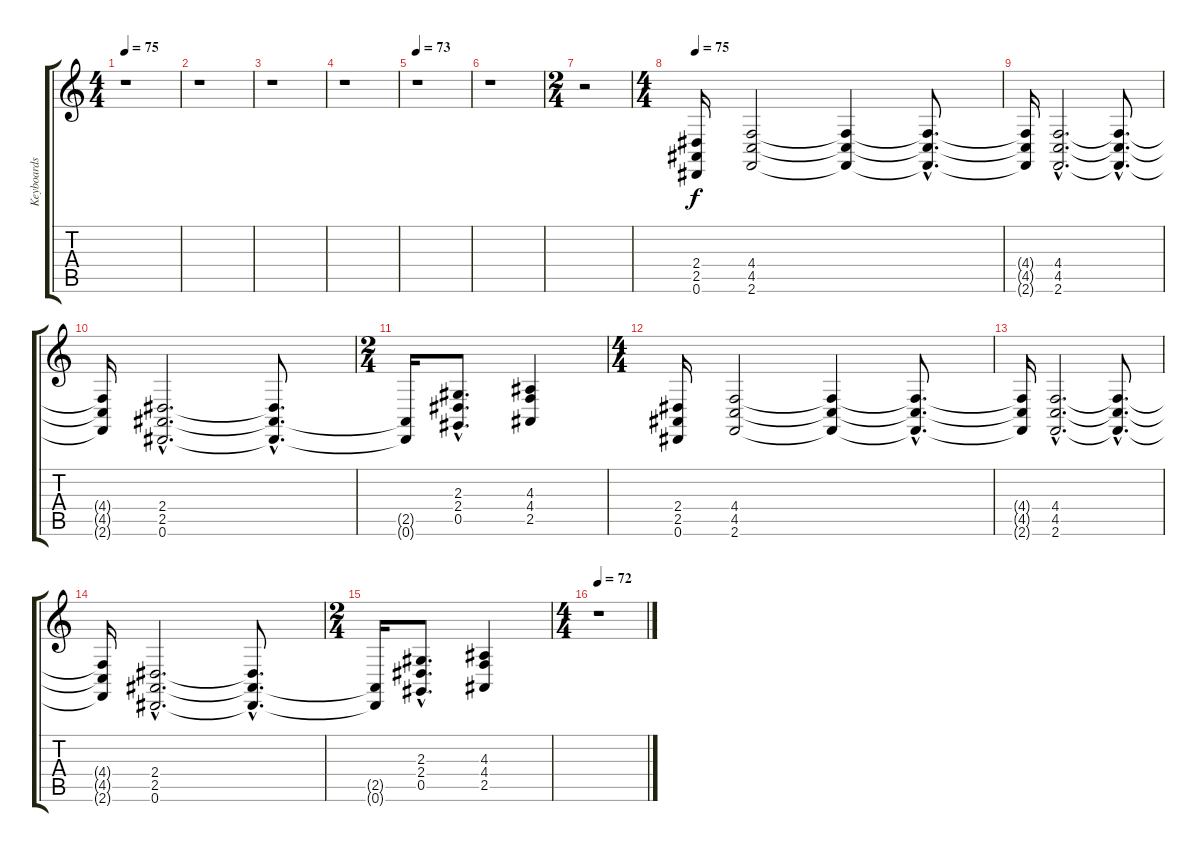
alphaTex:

\track ("Keyboards" "Keyboards") {instrument choiraahs}
\staff {score tabs}
\tuning (Eb4 Bb3 Gb3 Db3 Ab2 Eb2) {hide}
\ts (4 4)
\tempo 75
\clef g2
\ks c
r.1{dy f} |
r.1 |
r.1 |
r.1 |
\tempo 73
r.1 |
r.1 |
\ts (2 4)
r.2 |
\ts (4 4)
\tempo 75
(2.4 2.5 0.6).16 (4.4 4.5 2.6).2 (4.4{t} 4.5{t} 2.6{t}).4 (4.4{hac t} 4.5{hac t} 2.6{hac t}).8{d} |
(4.4{t} 4.5{t} 2.6{t}).16 (4.4{hac} 4.5{hac} 2.6{hac}).2{d} (4.4{hac t} 4.5{hac t} 2.6{hac t}).8{d} |
(4.4{t} 4.5{t} 2.6{t}).16 (2.4{hac} 2.5{hac} 0.6{hac}).2{d} (2.4{hac t} 2.5{hac t} 0.6{hac t}).8{d} |
\ts (2 4)
(2.5{t} 0.6{t}).16 (2.3{hac} 2.4{hac} 0.5{hac}).8{d} (4.3 4.4 2.5).4 |
\ts (4 4)
(2.4 2.5 0.6).16 (4.4 4.5 2.6).2 (4.4{t} 4.5{t} 2.6{t}).4 (4.4{hac t} 4.5{hac t} 2.6{hac t}).8{d} |
(4.4{t} 4.5{t} 2.6{t}).16 (4.4{hac} 4.5{hac} 2.6{hac}).2{d} (4.4{hac t} 4.5{hac t} 2.6{hac t}).8{d} |
(4.4{t} 4.5{t} 2.6{t}).16 (2.4{hac} 2.5{hac} 0.6{hac}).2{d} (2.4{hac t} 2.5{hac t} 0.6{hac t}).8{d} |
\ts (2 4)
(2.5{t} 0.6{t}).16 (2.3{hac} 2.4{hac} 0.5{hac}).8{d} (4.3 4.4 2.5).4 |
\ts (4 4)
\tempo 72
r.1
